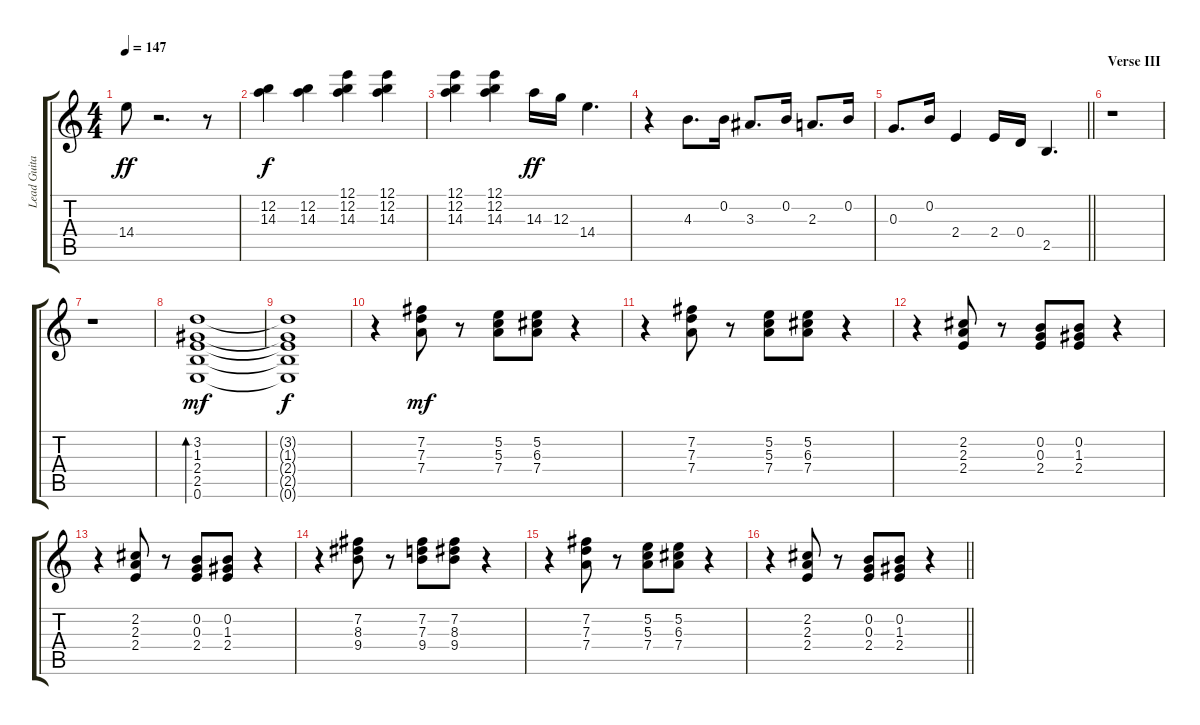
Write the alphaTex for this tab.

\track ("Lead Guitar" "Lead Guita") {instrument electricguitarclean}
\staff {score tabs}
\tuning (E4 B3 G3 D3 A2 E2) {hide}
\ts (4 4)
\tempo 147
\clef g2
\ks c
14.4.8{dy ff} r.2{d} r.8 |
(12.2 14.3).4{dy f} (12.2 14.3).4 (12.1 12.2 14.3).4 (12.1 12.2 14.3).4 |
(12.1 12.2 14.3).4 (12.1 12.2 14.3).4 14.3.16{dy ff} 12.3.16 14.4.4{d} |
r.4 4.3.8{d} 0.2.16 3.3.8{d} 0.2.16 2.3.8{d} 0.2.16 |
\barLineRight lightlight
0.3.8{d} 0.2.16 2.4.4 2.4.16 0.4.16 2.5.4{d} |
\section ("" "Verse III")
r.1 |
r.1 |
(3.2 1.3 2.4 2.5 0.6).1{bd 30 dy mf} |
(3.2{t} 1.3{t} 2.4{t} 2.5{t} 0.6{t}).1{dy f} |
r.4 (7.2 7.3 7.4).8{dy mf} r.8 (5.2 5.3 7.4).8 (5.2 6.3 7.4).8 r.4 |
r.4 (7.2 7.3 7.4).8 r.8 (5.2 5.3 7.4).8 (5.2 6.3 7.4).8 r.4 |
r.4 (2.2 2.3 2.4).8 r.8 (0.2 0.3 2.4).8 (0.2 1.3 2.4).8 r.4 |
r.4 (2.2 2.3 2.4).8 r.8 (0.2 0.3 2.4).8 (0.2 1.3 2.4).8 r.4 |
r.4 (7.2 8.3 9.4).8 r.8 (7.2 7.3 9.4).8 (7.2 8.3 9.4).8 r.4 |
r.4 (7.2 7.3 7.4).8 r.8 (5.2 5.3 7.4).8 (5.2 6.3 7.4).8 r.4 |
\barLineRight lightlight
r.4 (2.2 2.3 2.4).8 r.8 (0.2 0.3 2.4).8 (0.2 1.3 2.4).8 r.4
